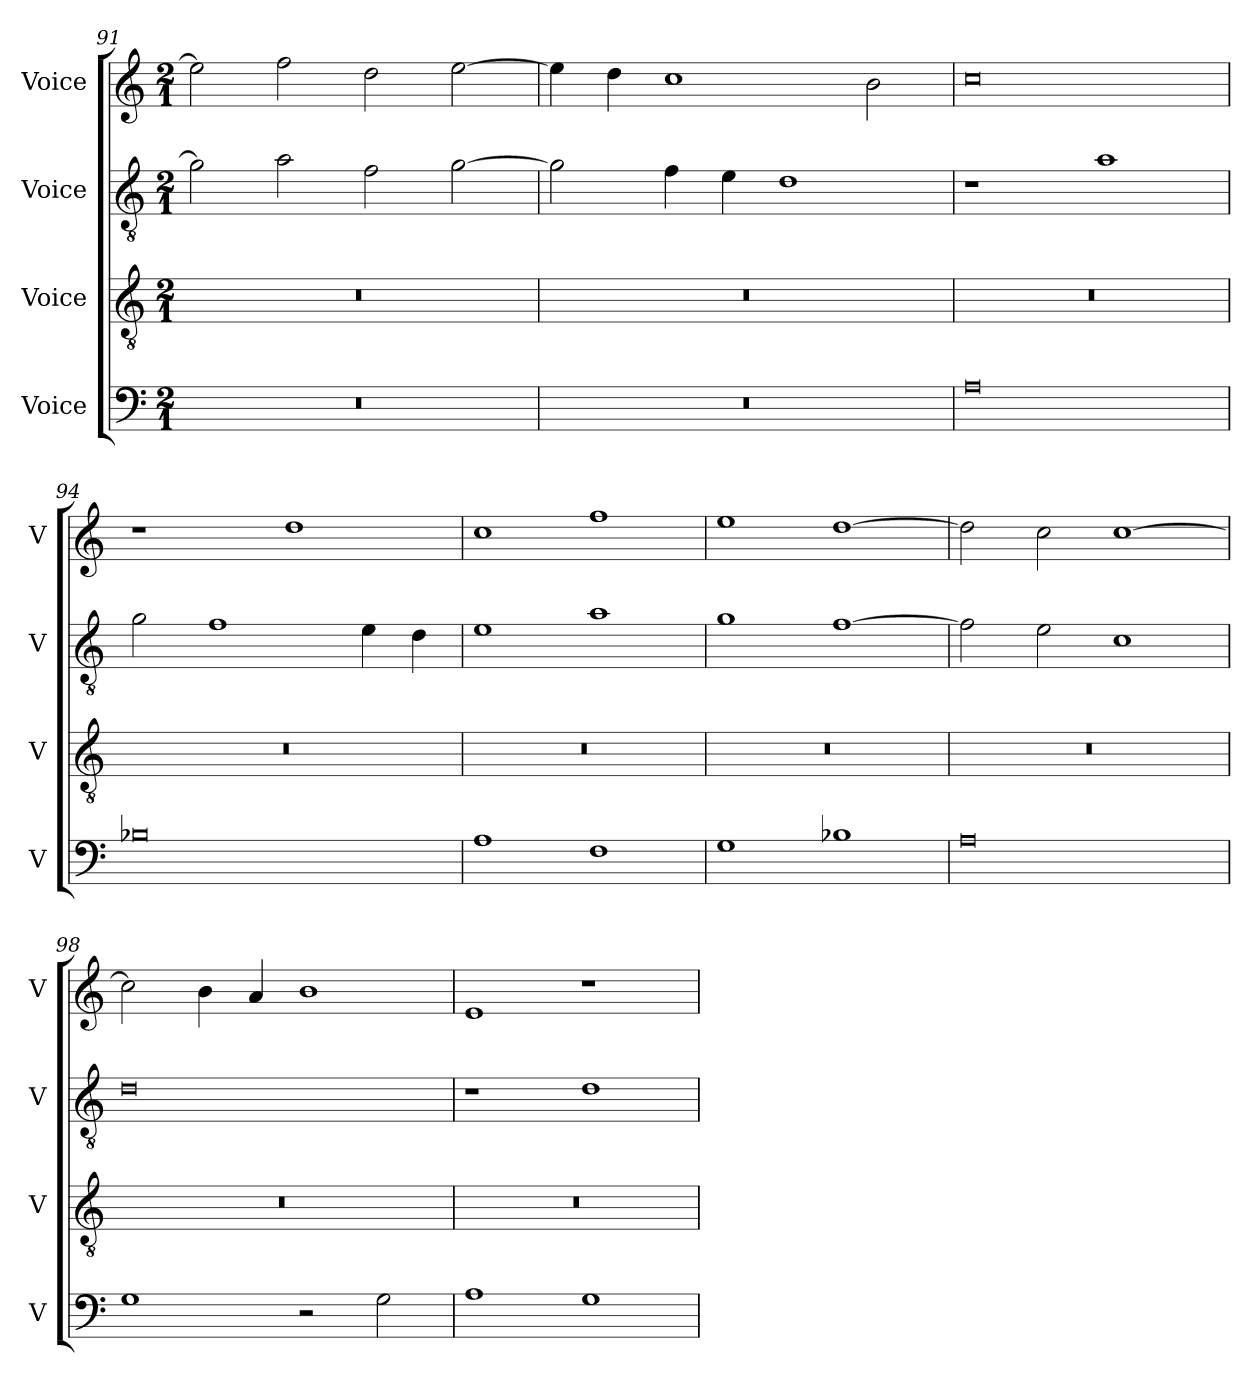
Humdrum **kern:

**kern	**kern	**kern	**kern
*part4	*part3	*part2	*part1
*staff4	*staff3	*staff2	*staff1
*I"Voice	*I"Voice	*I"Voice	*I"Voice
*I'V	*I'V	*I'V	*I'V
*clefF4	*clefGv2	*clefGv2	*clefG2
*k[]	*k[]	*k[]	*k[]
*M2/1	*M2/1	*M2/1	*M2/1
=91	=91	=91	=91
0r	0r	2g\]	2ee\]
.	.	2a\	2ff\
.	.	2f\	2dd\
.	.	[2g\	[2ee\
=92	=92	=92	=92
0r	0r	2g\]	4ee\]
.	.	.	4dd\
.	.	4f\	1cc
.	.	4e\	.
.	.	1d	.
.	.	.	2b\
=93	=93	=93	=93
0A	0r	1r	0cc
.	.	1a	.
=94	=94	=94	=94
0B-X	0r	2g\	1r
.	.	1f	.
.	.	.	1dd
.	.	4e\	.
.	.	4d\	.
=95	=95	=95	=95
1A	0r	1e	1cc
1F	.	1a	1ff
!!LO:LB:g=z
=96	=96	=96	=96
1G	0r	1g	1ee
1B-X	.	[1f	[1dd
=97	=97	=97	=97
0A	0r	2f\]	2dd\]
.	.	2e\	2cc\
.	.	1c	[1cc
=98	=98	=98	=98
1G	0r	0d	2cc\]
.	.	.	4b\
.	.	.	4a/
2r	.	.	1b
2G\	.	.	.
=99	=99	=99	=99
1A	0r	1r	1e
1G	.	1d	1r
=	=	=	=
*-	*-	*-	*-
